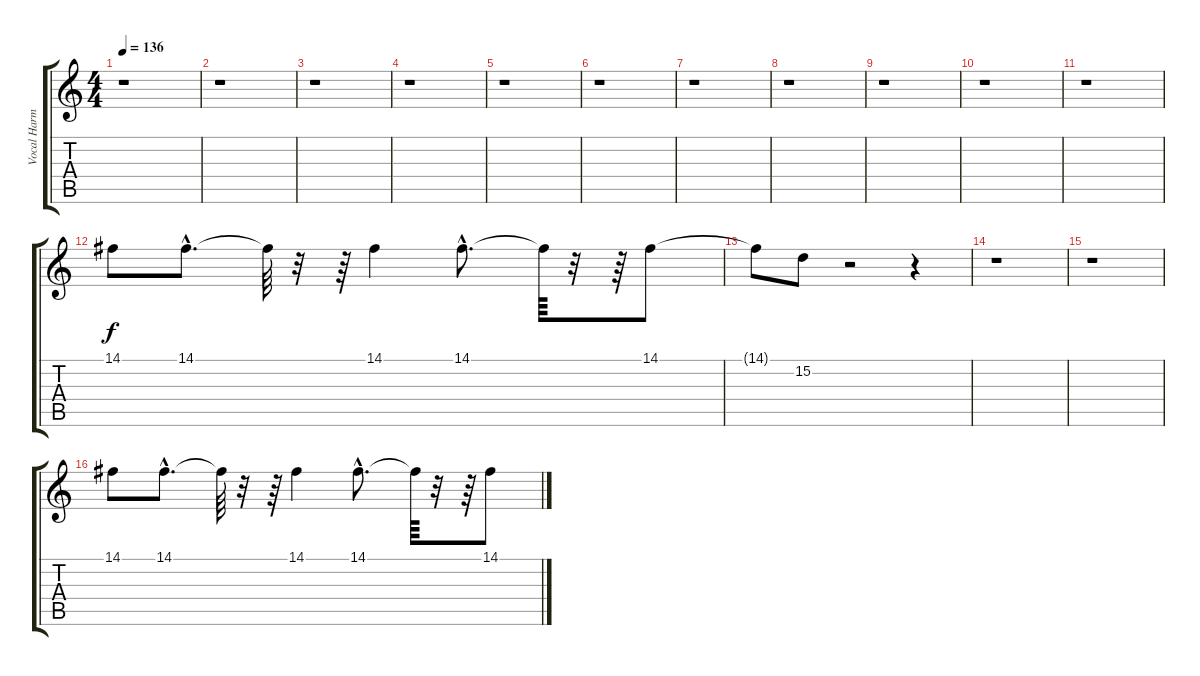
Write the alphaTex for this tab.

\track ("Vocal Harmony" "Vocal Harm") {instrument choiraahs}
\staff {score tabs}
\tuning (E4 B3 G3 D3 A2 E2) {hide}
\ts (4 4)
\tempo 136
\clef g2
\ks c
r.1{dy f} |
r.1 |
r.1 |
r.1 |
r.1 |
r.1 |
r.1 |
r.1 |
r.1 |
r.1 |
r.1 |
14.1.8 14.1{hac}.8{d} 14.1{t}.64 r.32 r.64 14.1.4 14.1{hac}.8{d} 14.1{t}.64 r.32 r.64 14.1.8 |
14.1{t}.8 15.2.8 r.2 r.4 |
r.1 |
r.1 |
14.1.8 14.1{hac}.8{d} 14.1{t}.64 r.32 r.64 14.1.4 14.1{hac}.8{d} 14.1{t}.64 r.32 r.64 14.1.8
